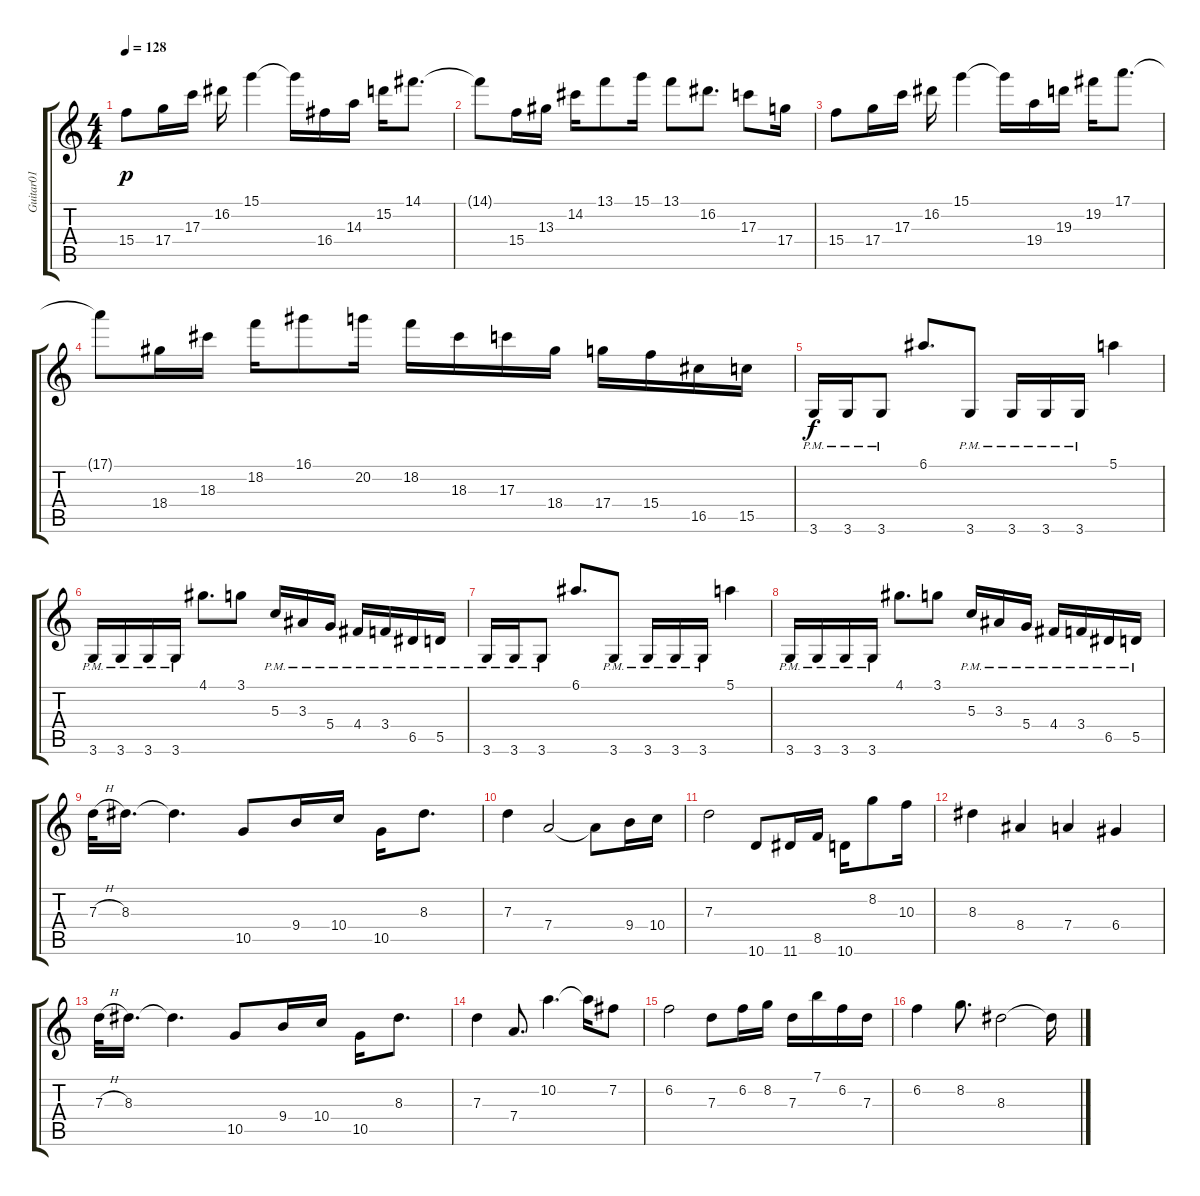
\track ("Guitar01" "Guitar01") {instrument distortionguitar}
\staff {score tabs}
\tuning (E4 B3 G3 D3 A2 E2) {hide}
\ts (4 4)
\tempo 128
\clef g2
\ks c
15.4.8{dy p} 17.4.16 17.3.16 16.2.16 15.1.4 15.1{t}.16 16.4.16 14.3.16 15.2.16 14.1.8{d} |
14.1{t}.8 15.4.16 13.3.16 14.2.16 13.1.8 15.1.16 13.1.8 16.2.8{d} 17.3.8 17.4.16 |
15.4.8 17.4.16 17.3.16 16.2.16 15.1.4 15.1{t}.16 19.4.16 19.3.16 19.2.16 17.1.8{d} |
17.1{t}.8 18.4.16 18.3.16 18.2.16 16.1.8 20.2.16 18.2.16 18.3.16 17.3.16 18.4.16 17.4.16 15.4.16 16.5.16 15.5.16 |
3.6{pm}.16{dy f} 3.6{pm}.16 3.6{pm}.8 6.1.8{d} 3.6{pm}.8 3.6{pm}.16 3.6{pm}.16 3.6{pm}.16 5.1.4 |
3.6{pm}.16 3.6{pm}.16 3.6{pm}.16 3.6{pm}.16 4.1.8{d} 3.1.8 5.3{pm}.16 3.3{pm}.16 5.4{pm}.16 4.4{pm}.16 3.4{pm}.16 6.5{pm}.16 5.5{pm}.16 |
3.6{pm}.16 3.6{pm}.16 3.6{pm}.8 6.1.8{d} 3.6{pm}.8 3.6{pm}.16 3.6{pm}.16 3.6{pm}.16 5.1.4 |
3.6{pm}.16 3.6{pm}.16 3.6{pm}.16 3.6{pm}.16 4.1.8{d} 3.1.8 5.3{pm}.16 3.3{pm}.16 5.4{pm}.16 4.4{pm}.16 3.4{pm}.16 6.5{pm}.16 5.5{pm}.16 |
7.3{h}.32 8.3.16{d} 8.3{t}.4{d} 10.5.8 9.4.16 10.4.16 10.5.16 8.3.8{d} |
7.3.4 7.4.2 7.4{t}.8 9.4.16 10.4.16 |
7.3.2 10.6.8 11.6.16 8.5.16 10.6.16 8.2.8 10.3.16 |
8.3.4 8.4.4 7.4.4 6.4.4 |
7.3{h}.32 8.3.16{d} 8.3{t}.4{d} 10.5.8 9.4.16 10.4.16 10.5.16 8.3.8{d} |
7.3.4 7.4.8{d} 10.2.4{d} 10.2{t}.16 7.2.8 |
6.2.2 7.3.8 6.2.16 8.2.16 7.3.16 7.1.16 6.2.16 7.3.16 |
6.2.4 8.2.8{d} 8.3.2 8.3{t}.16
